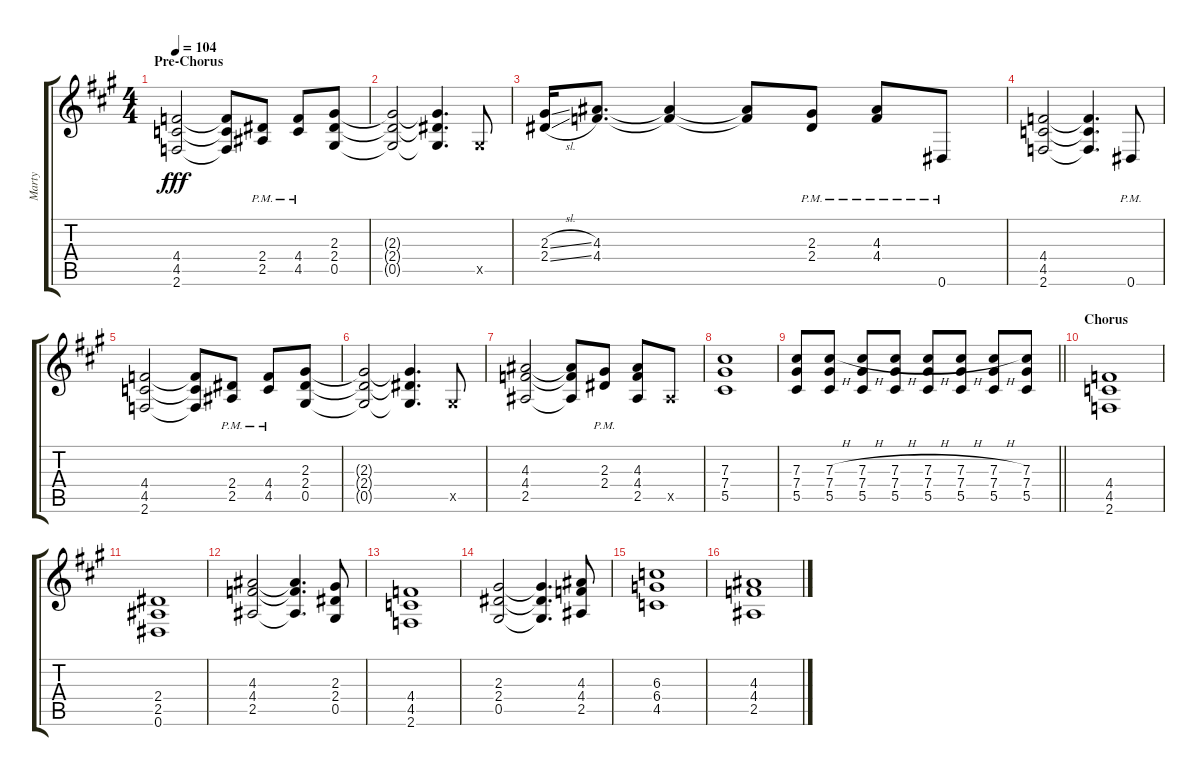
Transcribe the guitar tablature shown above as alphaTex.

\track ("Marty" "Marty") {instrument overdrivenguitar}
\staff {score tabs}
\tuning (Eb4 Bb3 Gb3 Db3 Ab2 Eb2) {hide}
\ts (4 4)
\section ("" "Pre-Chorus")
\tempo 104
\clef g2
\ks a
(4.4 4.5 2.6).2{dy fff balance 0 instrument overdrivenguitar} (4.4{t} 4.5{t} 2.6{t}).8 (2.4{pm} 2.5{pm}).8 (4.4{pm} 4.5{pm}).8 (2.3 2.4 0.5).8 |
(2.3{t} 2.4{t} 0.5{t}).2 (2.3{t} 2.4{t} 0.5{t}).4{d} 0.5{x}.8 |
(2.3{sl} 2.4{sl}).16 (4.3 4.4).8{d} (4.3{t} 4.4{t}).4 (4.3{t} 4.4{t}).8 (2.3{pm} 2.4{pm}).8 (4.3{pm} 4.4{pm}).8 0.6{pm}.8 |
(4.4 4.5 2.6).2 (4.4{t} 4.5{t} 2.6{t}).4{d} 0.6{pm}.8 |
(4.4 4.5 2.6).2 (4.4{t} 4.5{t} 2.6{t}).8 (2.4{pm} 2.5{pm}).8 (4.4{pm} 4.5{pm}).8 (2.3 2.4 0.5).8 |
(2.3{t} 2.4{t} 0.5{t}).2 (2.3{t} 2.4{t} 0.5{t}).4{d} 0.5{x}.8 |
(4.3 4.4 2.5).2 (4.3{t} 4.4{t} 2.5{t}).8 (2.3{pm} 2.4{pm}).8 (4.3 4.4 2.5).8 2.5{x}.8 |
(7.3 7.4 5.5).1 |
\barLineRight lightlight
(7.3 7.4 5.5).8 (7.3{h} 7.4 5.5).8 (7.3{h} 7.4 5.5).8 (7.3{h} 7.4 5.5).8 (7.3{h} 7.4 5.5).8 (7.3{h} 7.4 5.5).8 (7.3{h} 7.4 5.5).8 (7.3 7.4 5.5).8 |
\section ("" "Chorus")
(4.4 4.5 2.6).1 |
(2.4 2.5 0.6).1 |
(4.3 4.4 2.5).2 (4.3{t} 4.4{t} 2.5{t}).4{d} (2.3 2.4 0.5).8 |
(4.4 4.5 2.6).1 |
(2.3 2.4 0.5).2 (2.3{t} 2.4{t} 0.5{t}).4{d} (4.3 4.4 2.5).8 |
(6.3 6.4 4.5).1 |
(4.3 4.4 2.5).1
